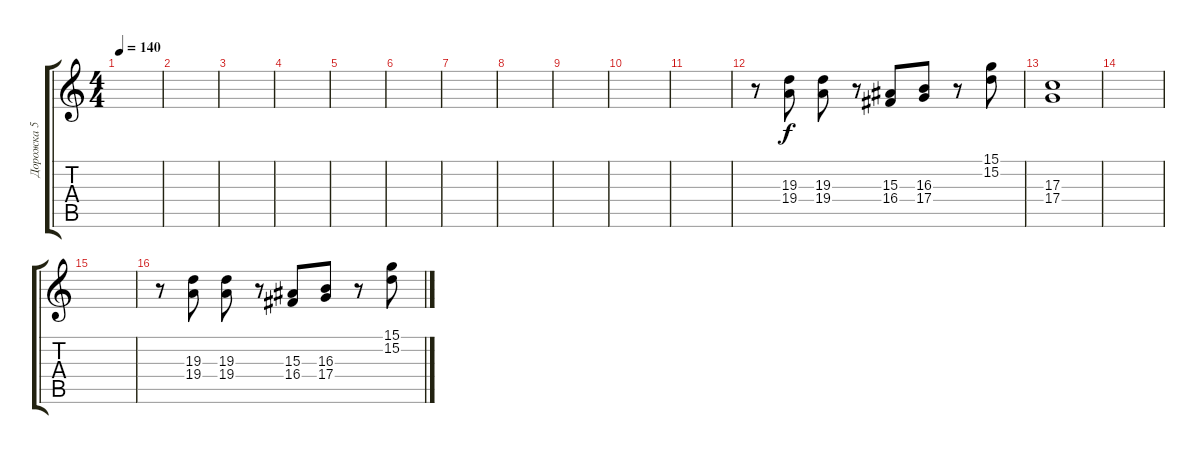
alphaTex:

\track ("Дорожка 5" "Дорожка 5") {instrument pizzicatostrings}
\staff {score tabs}
\tuning (E4 B3 G3 D3 A2 E2) {hide}
\ts (4 4)
\tempo 140
\clef g2
\ks c
|
|
|
|
|
|
|
|
|
|
|
r.8 (19.3 19.4).8 (19.3 19.4).8 r.8 (15.3 16.4).8 (16.3 17.4).8 r.8 (15.1 15.2).8 |
(17.3 17.4).1 |
|
|
r.8 (19.3 19.4).8 (19.3 19.4).8 r.8 (15.3 16.4).8 (16.3 17.4).8 r.8 (15.1 15.2).8
